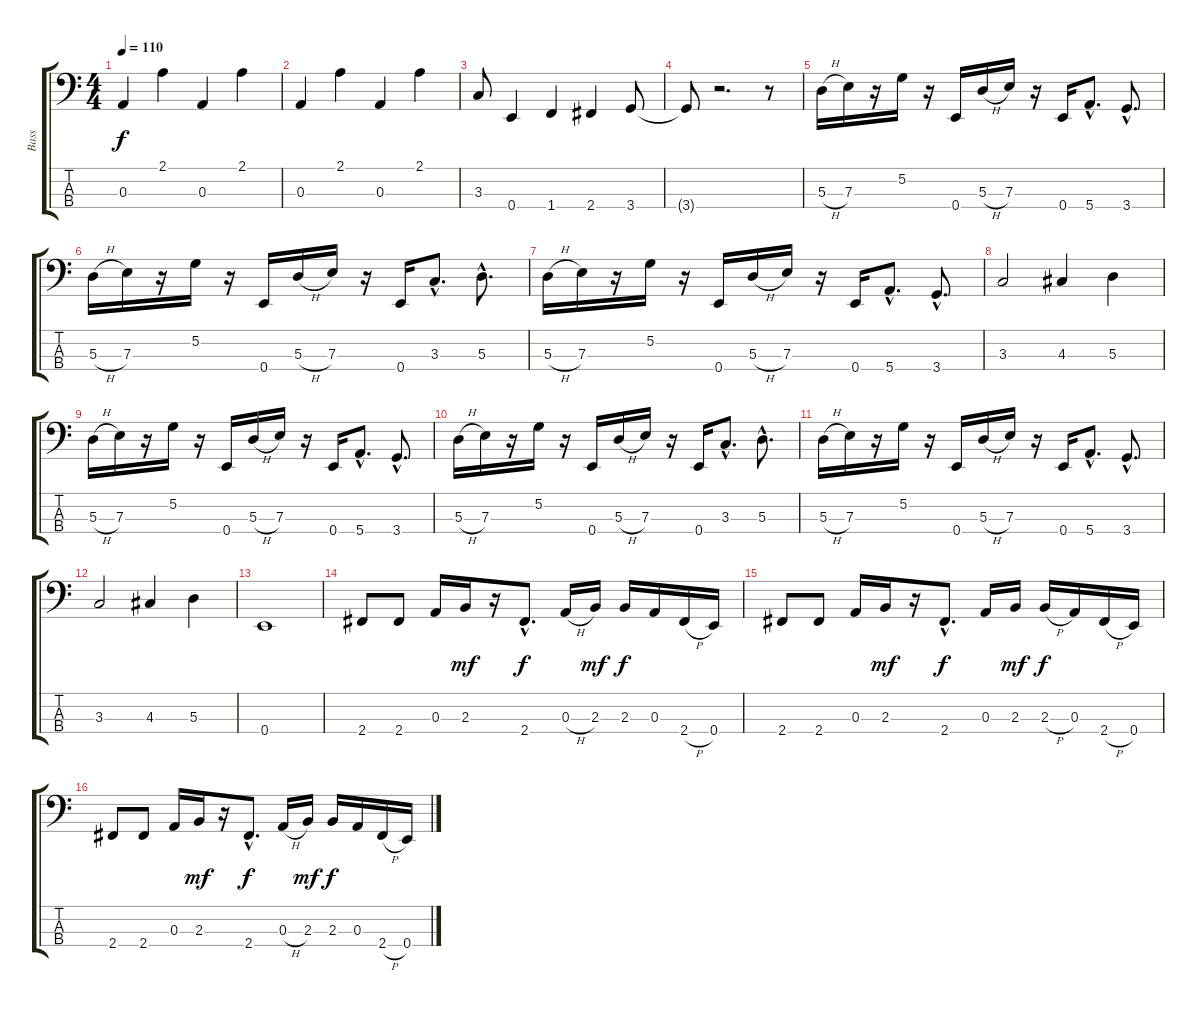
\track ("Bass" "Bass") {instrument electricbassfinger}
\staff {score tabs}
\tuning (G2 D2 A1 E1) {hide}
\ts (4 4)
\tempo 110
\clef f4
\ks c
0.3.4{dy f} 2.1.4 0.3.4 2.1.4 |
0.3.4 2.1.4 0.3.4 2.1.4 |
3.3.8 0.4.4 1.4.4 2.4.4 3.4.8 |
3.4{t}.8 r.2{d} r.8 |
5.3{h}.16 7.3.16 r.16 5.2.16 r.16 0.4.16 5.3{h}.16 7.3.16 r.16 0.4.16 5.4{hac}.8{d} 3.4{hac}.8{d} |
5.3{h}.16 7.3.16 r.16 5.2.16 r.16 0.4.16 5.3{h}.16 7.3.16 r.16 0.4.16 3.3{hac}.8{d} 5.3{hac}.8{d} |
5.3{h}.16 7.3.16 r.16 5.2.16 r.16 0.4.16 5.3{h}.16 7.3.16 r.16 0.4.16 5.4{hac}.8{d} 3.4{hac}.8{d} |
3.3.2 4.3.4 5.3.4 |
5.3{h}.16 7.3.16 r.16 5.2.16 r.16 0.4.16 5.3{h}.16 7.3.16 r.16 0.4.16 5.4{hac}.8{d} 3.4{hac}.8{d} |
5.3{h}.16 7.3.16 r.16 5.2.16 r.16 0.4.16 5.3{h}.16 7.3.16 r.16 0.4.16 3.3{hac}.8{d} 5.3{hac}.8{d} |
5.3{h}.16 7.3.16 r.16 5.2.16 r.16 0.4.16 5.3{h}.16 7.3.16 r.16 0.4.16 5.4{hac}.8{d} 3.4{hac}.8{d} |
3.3.2 4.3.4 5.3.4 |
0.4.1 |
2.4.8 2.4.8 0.3.16 2.3.16{dy mf} r.16 2.4{hac}.8{d dy f} 0.3{h}.16 2.3.16{dy mf} 2.3.16{dy f} 0.3.16 2.4{h}.16 0.4.16 |
2.4.8 2.4.8 0.3.16 2.3.16{dy mf} r.16 2.4{hac}.8{d dy f} 0.3.16 2.3.16{dy mf} 2.3{h}.16{dy f} 0.3.16 2.4{h}.16 0.4.16 |
2.4.8 2.4.8 0.3.16 2.3.16{dy mf} r.16 2.4{hac}.8{d dy f} 0.3{h}.16 2.3.16{dy mf} 2.3.16{dy f} 0.3.16 2.4{h}.16 0.4.16
